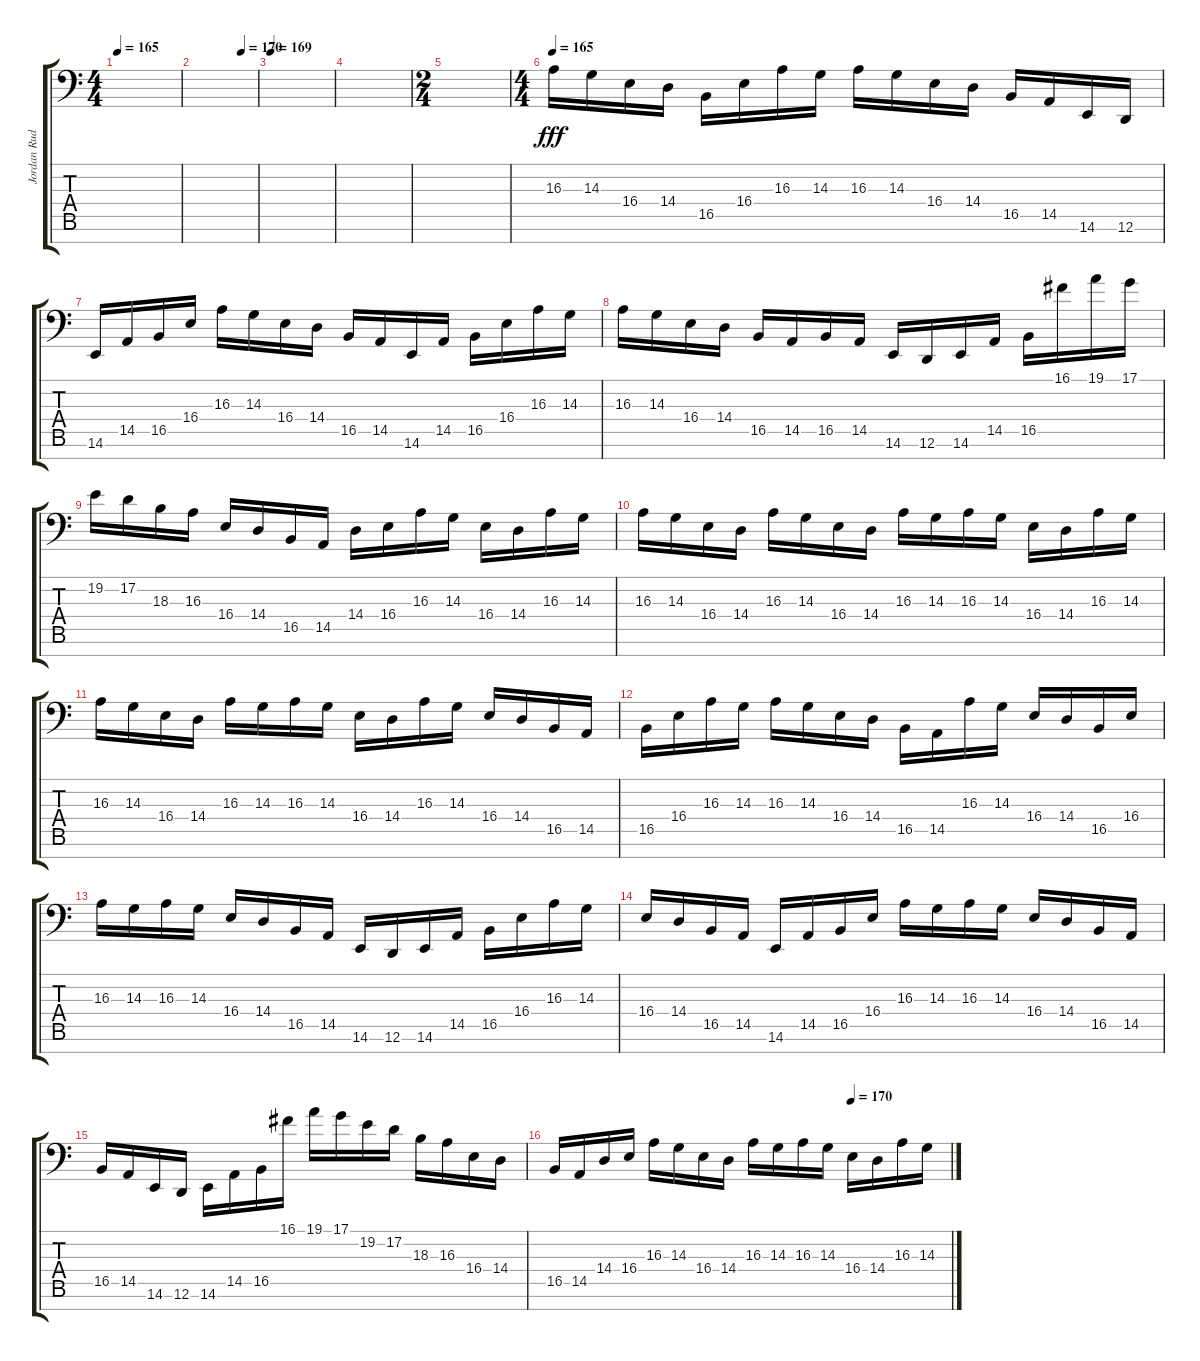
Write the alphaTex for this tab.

\track ("Jordan Rudess lead (with tabulature)" "Jordan Rud") {instrument electricgrandpiano}
\staff {score tabs}
\tuning (D3 A2 F2 C2 G1 D1 A0) {hide}
\ts (4 4)
\tempo 165
\clef f4
\ks c
|
\tempo (170 0.75)
|
\tempo 155
\tempo 169
|
|
\ts (2 4)
|
\ts (4 4)
\tempo 165
16.3.16{dy fff volume 11 balance 10 instrument lead6voice} 14.3.16 16.4.16 14.4.16 16.5.16 16.4.16 16.3.16 14.3.16 16.3.16 14.3.16 16.4.16 14.4.16 16.5.16 14.5.16 14.6.16 12.6.16 |
14.6.16 14.5.16 16.5.16 16.4.16 16.3.16 14.3.16 16.4.16 14.4.16 16.5.16 14.5.16 14.6.16 14.5.16 16.5.16 16.4.16 16.3.16 14.3.16 |
16.3.16 14.3.16 16.4.16 14.4.16 16.5.16 14.5.16 16.5.16 14.5.16 14.6.16 12.6.16 14.6.16 14.5.16 16.5.16 16.1.16{balance 6} 19.1.16 17.1.16 |
19.2.16 17.2.16 18.3.16 16.3.16 16.4.16 14.4.16 16.5.16{balance 10} 14.5.16 14.4.16 16.4.16 16.3.16 14.3.16 16.4.16 14.4.16 16.3.16 14.3.16 |
16.3.16 14.3.16 16.4.16 14.4.16 16.3.16 14.3.16 16.4.16 14.4.16 16.3.16 14.3.16 16.3.16 14.3.16 16.4.16 14.4.16 16.3.16 14.3.16 |
16.3.16 14.3.16 16.4.16 14.4.16 16.3.16 14.3.16 16.3.16 14.3.16 16.4.16 14.4.16 16.3.16 14.3.16 16.4.16 14.4.16 16.5.16 14.5.16 |
16.5.16 16.4.16 16.3.16 14.3.16 16.3.16 14.3.16 16.4.16 14.4.16 16.5.16 14.5.16 16.3.16 14.3.16 16.4.16 14.4.16 16.5.16 16.4.16 |
16.3.16 14.3.16 16.3.16 14.3.16 16.4.16 14.4.16 16.5.16 14.5.16 14.6.16 12.6.16 14.6.16 14.5.16 16.5.16 16.4.16 16.3.16 14.3.16 |
16.4.16 14.4.16 16.5.16 14.5.16 14.6.16 14.5.16 16.5.16 16.4.16 16.3.16 14.3.16 16.3.16 14.3.16 16.4.16 14.4.16 16.5.16 14.5.16 |
16.5.16 14.5.16 14.6.16 12.6.16 14.6.16 14.5.16 16.5.16 16.1.16 19.1.16 17.1.16 19.2.16 17.2.16 18.3.16 16.3.16 16.4.16 14.4.16 |
\tempo (170 0.75)
16.5.16 14.5.16 14.4.16 16.4.16 16.3.16 14.3.16 16.4.16 14.4.16 16.3.16 14.3.16 16.3.16 14.3.16 16.4.16 14.4.16 16.3.16 14.3.16
